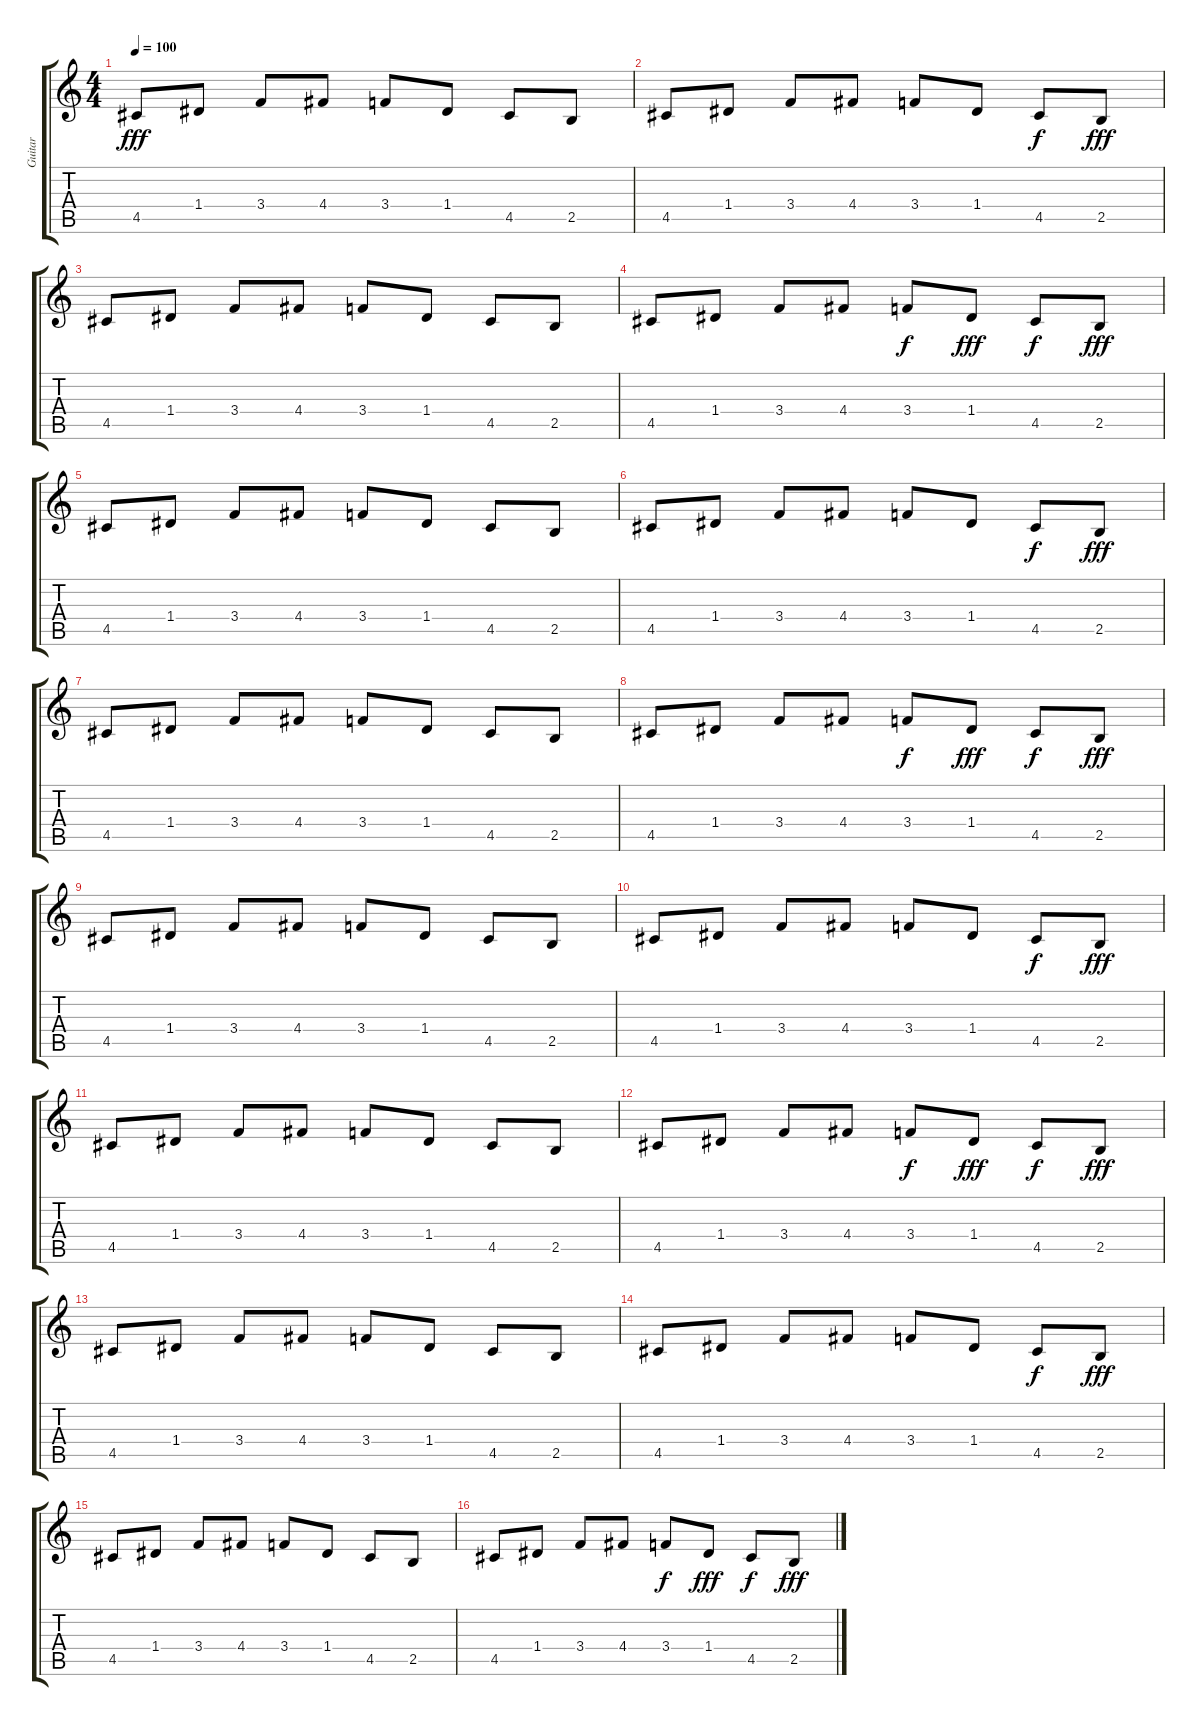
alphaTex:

\track ("Guitar" "Guitar") {instrument acousticguitarsteel}
\staff {score tabs}
\tuning (E4 B3 G3 D3 A2 E2) {hide}
\ts (4 4)
\tempo 100
\clef g2
\ks c
4.5.8{dy fff} 1.4.8 3.4.8 4.4.8 3.4.8 1.4.8 4.5.8 2.5.8 |
4.5.8 1.4.8 3.4.8 4.4.8 3.4.8 1.4.8 4.5.8{dy f} 2.5.8{dy fff} |
4.5.8 1.4.8 3.4.8 4.4.8 3.4.8 1.4.8 4.5.8 2.5.8 |
4.5.8 1.4.8 3.4.8 4.4.8 3.4.8{dy f} 1.4.8{dy fff} 4.5.8{dy f} 2.5.8{dy fff} |
4.5.8 1.4.8 3.4.8 4.4.8 3.4.8 1.4.8 4.5.8 2.5.8 |
4.5.8 1.4.8 3.4.8 4.4.8 3.4.8 1.4.8 4.5.8{dy f} 2.5.8{dy fff} |
4.5.8 1.4.8 3.4.8 4.4.8 3.4.8 1.4.8 4.5.8 2.5.8 |
4.5.8 1.4.8 3.4.8 4.4.8 3.4.8{dy f} 1.4.8{dy fff} 4.5.8{dy f} 2.5.8{dy fff} |
4.5.8{volume 10} 1.4.8 3.4.8 4.4.8 3.4.8 1.4.8 4.5.8 2.5.8 |
4.5.8 1.4.8 3.4.8 4.4.8 3.4.8 1.4.8 4.5.8{dy f} 2.5.8{dy fff} |
4.5.8 1.4.8 3.4.8 4.4.8 3.4.8 1.4.8 4.5.8 2.5.8 |
4.5.8 1.4.8 3.4.8 4.4.8 3.4.8{dy f} 1.4.8{dy fff} 4.5.8{dy f} 2.5.8{dy fff} |
4.5.8 1.4.8 3.4.8 4.4.8 3.4.8 1.4.8 4.5.8 2.5.8 |
4.5.8 1.4.8 3.4.8 4.4.8 3.4.8 1.4.8 4.5.8{dy f} 2.5.8{dy fff} |
4.5.8 1.4.8 3.4.8 4.4.8 3.4.8 1.4.8 4.5.8 2.5.8 |
4.5.8 1.4.8 3.4.8 4.4.8 3.4.8{dy f} 1.4.8{dy fff} 4.5.8{dy f} 2.5.8{dy fff}
